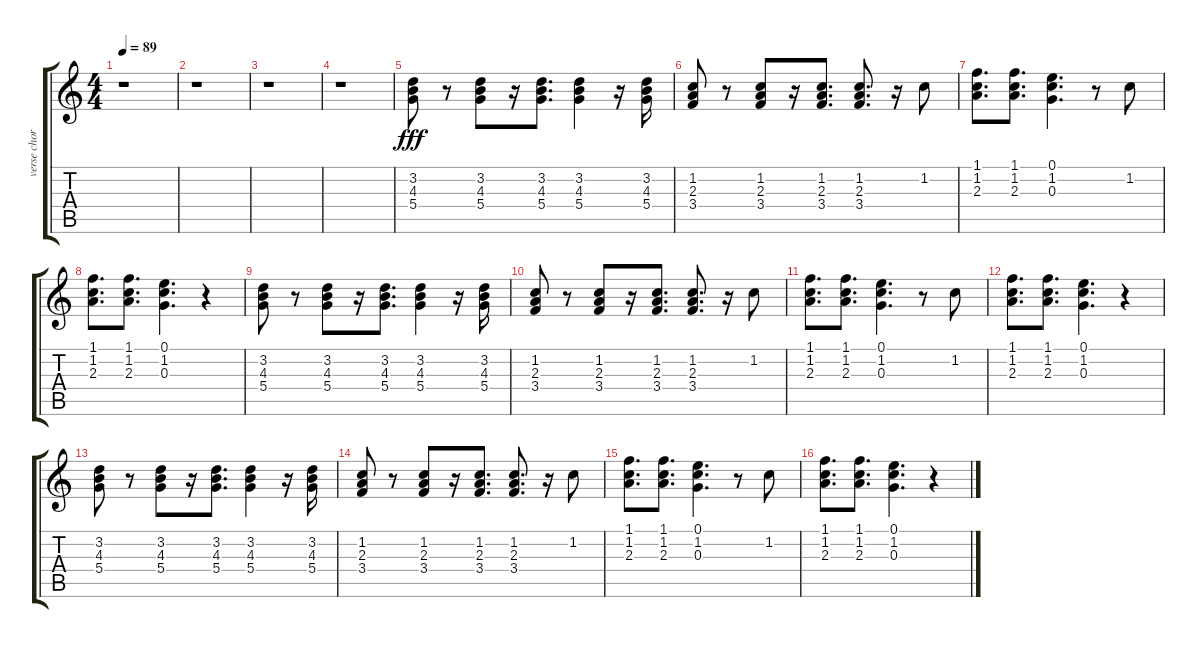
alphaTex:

\track ("verse chords" "verse chor") {instrument acousticguitarsteel}
\staff {score tabs}
\tuning (E4 B3 G3 D3 A2 E2) {hide}
\ts (4 4)
\tempo 89
\clef g2
\ks c
r.1{dy fff} |
r.1 |
r.1 |
r.1 |
(3.2 4.3 5.4).8 r.8 (3.2 4.3 5.4).8 r.16 (3.2 4.3 5.4).8{d} (3.2 4.3 5.4).4 r.16 (3.2 4.3 5.4).16 |
(1.2 2.3 3.4).8 r.8 (1.2 2.3 3.4).8 r.16 (1.2 2.3 3.4).8{d} (1.2 2.3 3.4).8{d} r.16 1.2.8 |
(1.1 1.2 2.3).8{d} (1.1 1.2 2.3).8{d} (0.1 1.2 0.3).4{d} r.8 1.2.8 |
(1.1 1.2 2.3).8{d} (1.1 1.2 2.3).8{d} (0.1 1.2 0.3).4{d} r.4 |
(3.2 4.3 5.4).8 r.8 (3.2 4.3 5.4).8 r.16 (3.2 4.3 5.4).8{d} (3.2 4.3 5.4).4 r.16 (3.2 4.3 5.4).16 |
(1.2 2.3 3.4).8 r.8 (1.2 2.3 3.4).8 r.16 (1.2 2.3 3.4).8{d} (1.2 2.3 3.4).8{d} r.16 1.2.8 |
(1.1 1.2 2.3).8{d} (1.1 1.2 2.3).8{d} (0.1 1.2 0.3).4{d} r.8 1.2.8 |
(1.1 1.2 2.3).8{d} (1.1 1.2 2.3).8{d} (0.1 1.2 0.3).4{d} r.4 |
(3.2 4.3 5.4).8 r.8 (3.2 4.3 5.4).8 r.16 (3.2 4.3 5.4).8{d} (3.2 4.3 5.4).4 r.16 (3.2 4.3 5.4).16 |
(1.2 2.3 3.4).8 r.8 (1.2 2.3 3.4).8 r.16 (1.2 2.3 3.4).8{d} (1.2 2.3 3.4).8{d} r.16 1.2.8 |
(1.1 1.2 2.3).8{d} (1.1 1.2 2.3).8{d} (0.1 1.2 0.3).4{d} r.8 1.2.8 |
(1.1 1.2 2.3).8{d} (1.1 1.2 2.3).8{d} (0.1 1.2 0.3).4{d} r.4
